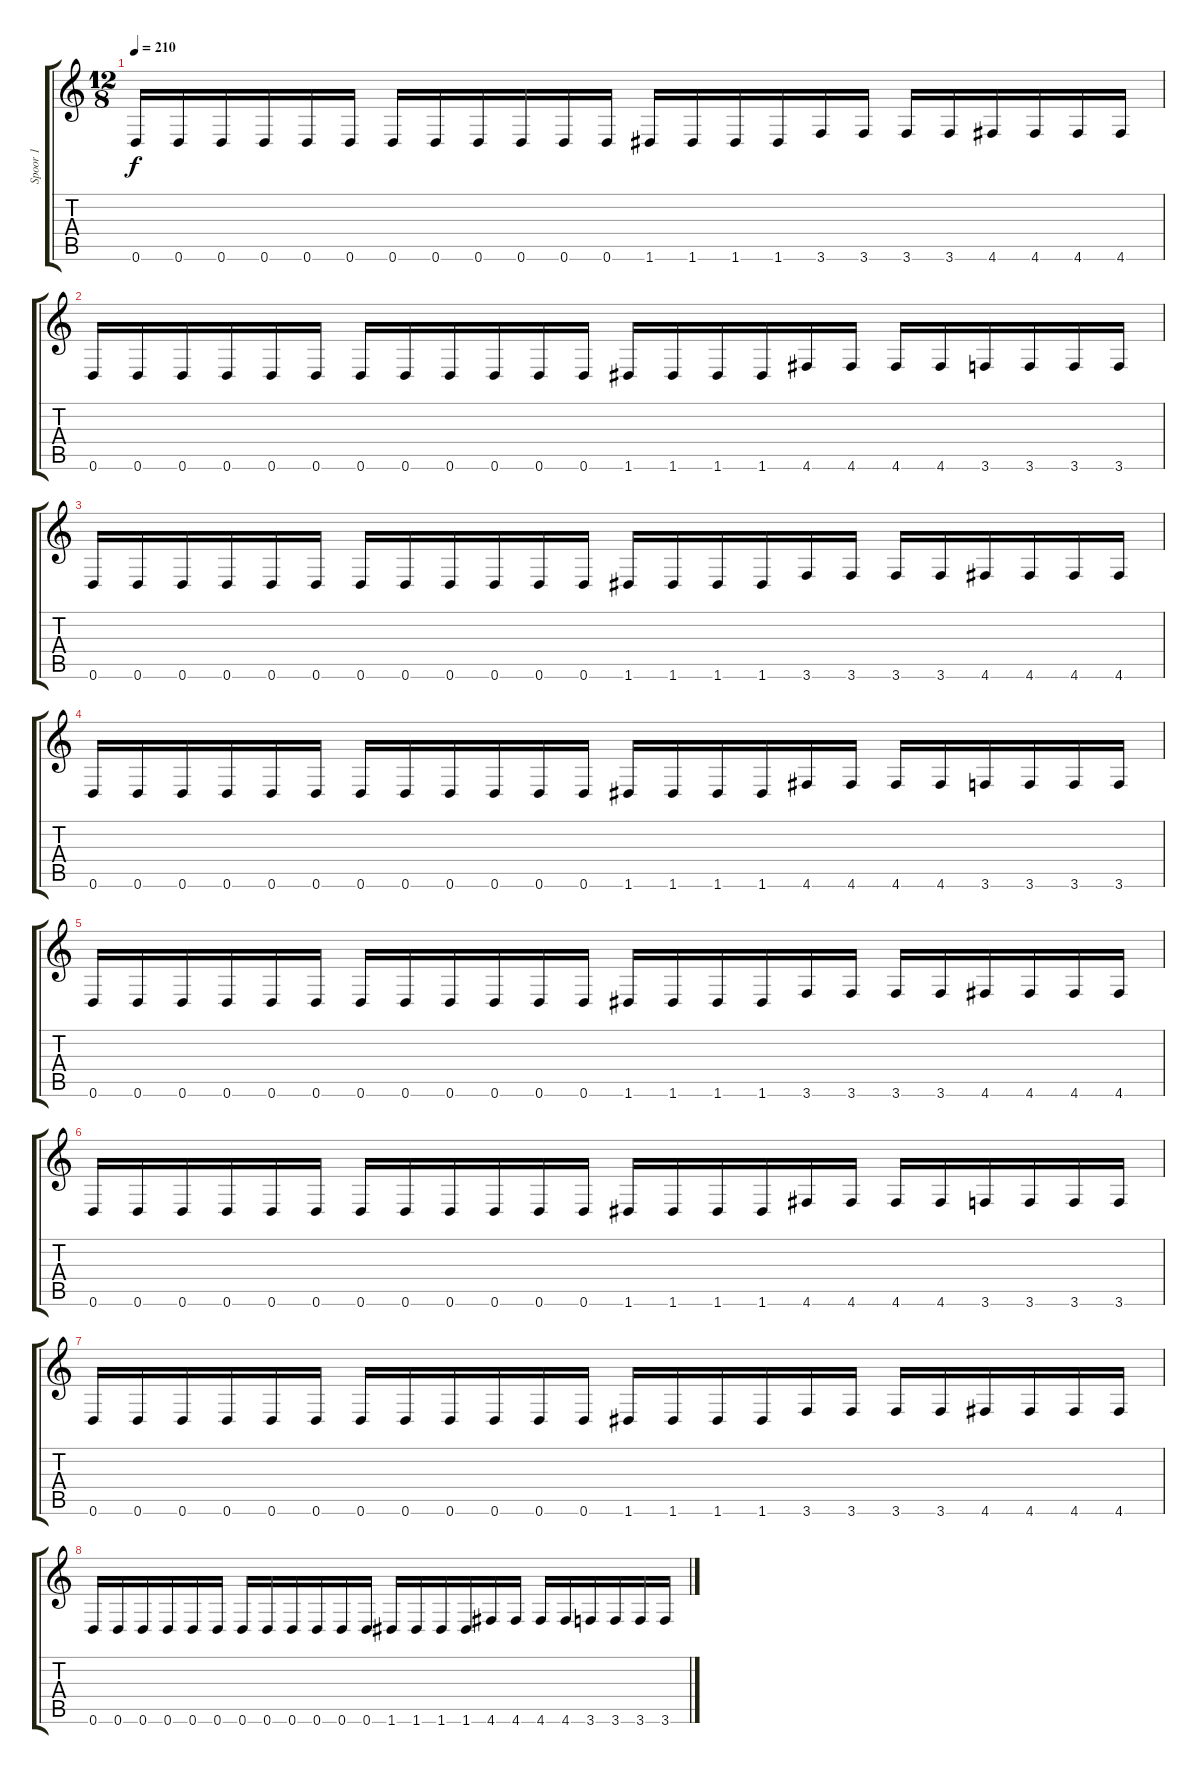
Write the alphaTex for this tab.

\track ("Spoor 1" "Spoor 1") {instrument distortionguitar}
\staff {score tabs}
\tuning (E4 B3 G3 D3 A2 D2) {hide}
\ts (12 8)
\tempo 210
\clef g2
\ks c
0.6.16{dy f} 0.6.16 0.6.16 0.6.16 0.6.16 0.6.16 0.6.16 0.6.16 0.6.16 0.6.16 0.6.16 0.6.16 1.6.16 1.6.16 1.6.16 1.6.16 3.6.16 3.6.16 3.6.16 3.6.16 4.6.16 4.6.16 4.6.16 4.6.16 |
0.6.16 0.6.16 0.6.16 0.6.16 0.6.16 0.6.16 0.6.16 0.6.16 0.6.16 0.6.16 0.6.16 0.6.16 1.6.16 1.6.16 1.6.16 1.6.16 4.6.16 4.6.16 4.6.16 4.6.16 3.6.16 3.6.16 3.6.16 3.6.16 |
0.6.16 0.6.16 0.6.16 0.6.16 0.6.16 0.6.16 0.6.16 0.6.16 0.6.16 0.6.16 0.6.16 0.6.16 1.6.16 1.6.16 1.6.16 1.6.16 3.6.16 3.6.16 3.6.16 3.6.16 4.6.16 4.6.16 4.6.16 4.6.16 |
0.6.16 0.6.16 0.6.16 0.6.16 0.6.16 0.6.16 0.6.16 0.6.16 0.6.16 0.6.16 0.6.16 0.6.16 1.6.16 1.6.16 1.6.16 1.6.16 4.6.16 4.6.16 4.6.16 4.6.16 3.6.16 3.6.16 3.6.16 3.6.16 |
0.6.16 0.6.16 0.6.16 0.6.16 0.6.16 0.6.16 0.6.16 0.6.16 0.6.16 0.6.16 0.6.16 0.6.16 1.6.16 1.6.16 1.6.16 1.6.16 3.6.16 3.6.16 3.6.16 3.6.16 4.6.16 4.6.16 4.6.16 4.6.16 |
0.6.16 0.6.16 0.6.16 0.6.16 0.6.16 0.6.16 0.6.16 0.6.16 0.6.16 0.6.16 0.6.16 0.6.16 1.6.16 1.6.16 1.6.16 1.6.16 4.6.16 4.6.16 4.6.16 4.6.16 3.6.16 3.6.16 3.6.16 3.6.16 |
0.6.16 0.6.16 0.6.16 0.6.16 0.6.16 0.6.16 0.6.16 0.6.16 0.6.16 0.6.16 0.6.16 0.6.16 1.6.16 1.6.16 1.6.16 1.6.16 3.6.16 3.6.16 3.6.16 3.6.16 4.6.16 4.6.16 4.6.16 4.6.16 |
0.6.16 0.6.16 0.6.16 0.6.16 0.6.16 0.6.16 0.6.16 0.6.16 0.6.16 0.6.16 0.6.16 0.6.16 1.6.16 1.6.16 1.6.16 1.6.16 4.6.16 4.6.16 4.6.16 4.6.16 3.6.16 3.6.16 3.6.16 3.6.16
